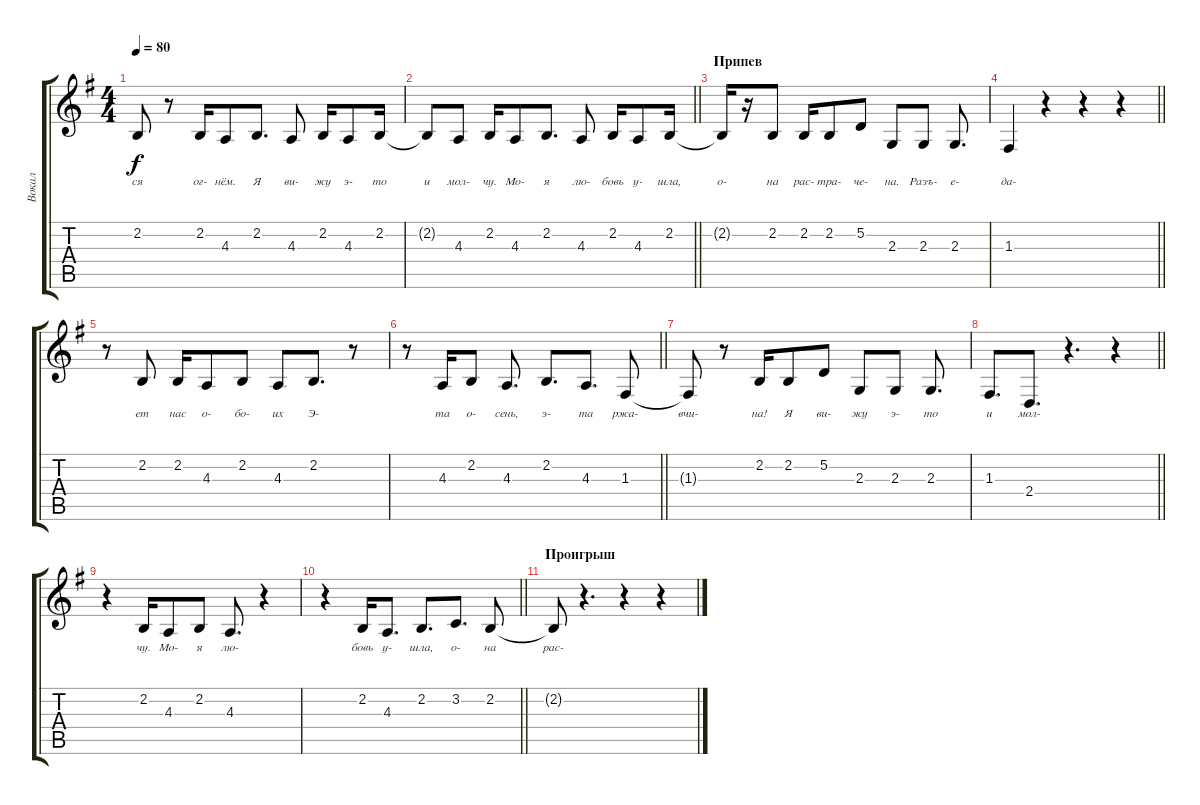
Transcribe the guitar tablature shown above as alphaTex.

\track ("Вокал" "Вокал") {instrument violin}
\staff {score tabs}
\tuning (D4 A3 F3 C3 G2 C2) {hide}
\ts (4 4)
\tempo 80
\clef g2
\ks eminor
2.2{t}.8{lyrics (0 "ся") lyrics (1 "") lyrics (2 "") lyrics (3 "") lyrics (4 "") dy f} r.8 2.2.16{lyrics (0 "ог-") lyrics (1 "") lyrics (2 "") lyrics (3 "") lyrics (4 "")} 4.3.8{lyrics (0 "нём.") lyrics (1 "") lyrics (2 "") lyrics (3 "") lyrics (4 "")} 2.2.8{d lyrics (0 "Я") lyrics (1 "") lyrics (2 "") lyrics (3 "") lyrics (4 "")} 4.3.8{lyrics (0 "ви-") lyrics (1 "") lyrics (2 "") lyrics (3 "") lyrics (4 "")} 2.2.16{lyrics (0 "жу") lyrics (1 "") lyrics (2 "") lyrics (3 "") lyrics (4 "")} 4.3.8{lyrics (0 "э-") lyrics (1 "") lyrics (2 "") lyrics (3 "") lyrics (4 "")} 2.2.16{lyrics (0 "то") lyrics (1 "") lyrics (2 "") lyrics (3 "") lyrics (4 "")} |
\barLineRight lightlight
2.2{t}.8{lyrics (0 "и") lyrics (1 "") lyrics (2 "") lyrics (3 "") lyrics (4 "")} 4.3.8{lyrics (0 "мол-") lyrics (1 "") lyrics (2 "") lyrics (3 "") lyrics (4 "")} 2.2.16{lyrics (0 "чу.") lyrics (1 "") lyrics (2 "") lyrics (3 "") lyrics (4 "")} 4.3.8{lyrics (0 "Мо-") lyrics (1 "") lyrics (2 "") lyrics (3 "") lyrics (4 "")} 2.2.8{d lyrics (0 "я") lyrics (1 "") lyrics (2 "") lyrics (3 "") lyrics (4 "")} 4.3.8{lyrics (0 "лю-") lyrics (1 "") lyrics (2 "") lyrics (3 "") lyrics (4 "")} 2.2.16{lyrics (0 "бовь") lyrics (1 "") lyrics (2 "") lyrics (3 "") lyrics (4 "")} 4.3.8{lyrics (0 "у-") lyrics (1 "") lyrics (2 "") lyrics (3 "") lyrics (4 "")} 2.2.16{lyrics (0 "шла,") lyrics (1 "") lyrics (2 "") lyrics (3 "") lyrics (4 "")} |
\section ("" "Припев")
2.2{t}.16{lyrics (0 "о-") lyrics (1 "") lyrics (2 "") lyrics (3 "") lyrics (4 "")} r.16 2.2.8{lyrics (0 "на") lyrics (1 "") lyrics (2 "") lyrics (3 "") lyrics (4 "")} 2.2.16{lyrics (0 "рас-") lyrics (1 "") lyrics (2 "") lyrics (3 "") lyrics (4 "")} 2.2.8{lyrics (0 "тра-") lyrics (1 "") lyrics (2 "") lyrics (3 "") lyrics (4 "")} 5.2.8{lyrics (0 "че-") lyrics (1 "") lyrics (2 "") lyrics (3 "") lyrics (4 "")} 2.3.8{lyrics (0 "на.") lyrics (1 "") lyrics (2 "") lyrics (3 "") lyrics (4 "")} 2.3.8{lyrics (0 "Разъ-") lyrics (1 "") lyrics (2 "") lyrics (3 "") lyrics (4 "")} 2.3.8{d lyrics (0 "е-") lyrics (1 "") lyrics (2 "") lyrics (3 "") lyrics (4 "")} |
\barLineRight lightlight
1.3.4{lyrics (0 "да-") lyrics (1 "") lyrics (2 "") lyrics (3 "") lyrics (4 "")} r.4 r.4 r.4 |
r.8 2.2.8{lyrics (0 "ет") lyrics (1 "") lyrics (2 "") lyrics (3 "") lyrics (4 "")} 2.2.16{lyrics (0 "нас") lyrics (1 "") lyrics (2 "") lyrics (3 "") lyrics (4 "")} 4.3.8{lyrics (0 "о-") lyrics (1 "") lyrics (2 "") lyrics (3 "") lyrics (4 "")} 2.2.8{lyrics (0 "бо-") lyrics (1 "") lyrics (2 "") lyrics (3 "") lyrics (4 "")} 4.3.8{lyrics (0 "их") lyrics (1 "") lyrics (2 "") lyrics (3 "") lyrics (4 "")} 2.2.8{d lyrics (0 "Э-") lyrics (1 "") lyrics (2 "") lyrics (3 "") lyrics (4 "")} r.8 |
\barLineRight lightlight
r.8 4.3.16{lyrics (0 "та") lyrics (1 "") lyrics (2 "") lyrics (3 "") lyrics (4 "")} 2.2.8{lyrics (0 "о-") lyrics (1 "") lyrics (2 "") lyrics (3 "") lyrics (4 "")} 4.3.8{d lyrics (0 "сень,") lyrics (1 "") lyrics (2 "") lyrics (3 "") lyrics (4 "")} 2.2.8{d lyrics (0 "э-") lyrics (1 "") lyrics (2 "") lyrics (3 "") lyrics (4 "")} 4.3.8{d lyrics (0 "та") lyrics (1 "") lyrics (2 "") lyrics (3 "") lyrics (4 "")} 1.3.8{lyrics (0 "ржа-") lyrics (1 "") lyrics (2 "") lyrics (3 "") lyrics (4 "")} |
1.3{t}.8{lyrics (0 "вчи-") lyrics (1 "") lyrics (2 "") lyrics (3 "") lyrics (4 "")} r.8 2.2.16{lyrics (0 "на!") lyrics (1 "") lyrics (2 "") lyrics (3 "") lyrics (4 "")} 2.2.8{lyrics (0 "Я") lyrics (1 "") lyrics (2 "") lyrics (3 "") lyrics (4 "")} 5.2.8{lyrics (0 "ви-") lyrics (1 "") lyrics (2 "") lyrics (3 "") lyrics (4 "")} 2.3.8{lyrics (0 "жу") lyrics (1 "") lyrics (2 "") lyrics (3 "") lyrics (4 "")} 2.3.8{lyrics (0 "э-") lyrics (1 "") lyrics (2 "") lyrics (3 "") lyrics (4 "")} 2.3.8{d lyrics (0 "то") lyrics (1 "") lyrics (2 "") lyrics (3 "") lyrics (4 "")} |
\barLineRight lightlight
1.3.8{d lyrics (0 "и") lyrics (1 "") lyrics (2 "") lyrics (3 "") lyrics (4 "")} 2.4.8{d lyrics (0 "мол-") lyrics (1 "") lyrics (2 "") lyrics (3 "") lyrics (4 "")} r.4{d} r.4 |
r.4 2.2.16{lyrics (0 "чу.") lyrics (1 "") lyrics (2 "") lyrics (3 "") lyrics (4 "")} 4.3.8{lyrics (0 "Мо-") lyrics (1 "") lyrics (2 "") lyrics (3 "") lyrics (4 "")} 2.2.8{lyrics (0 "я") lyrics (1 "") lyrics (2 "") lyrics (3 "") lyrics (4 "")} 4.3.8{d lyrics (0 "лю-") lyrics (1 "") lyrics (2 "") lyrics (3 "") lyrics (4 "")} r.4 |
\barLineRight lightlight
r.4 2.2.16{lyrics (0 "бовь") lyrics (1 "") lyrics (2 "") lyrics (3 "") lyrics (4 "")} 4.3.8{d lyrics (0 "у-") lyrics (1 "") lyrics (2 "") lyrics (3 "") lyrics (4 "")} 2.2.8{d lyrics (0 "шла,") lyrics (1 "") lyrics (2 "") lyrics (3 "") lyrics (4 "")} 3.2.8{d lyrics (0 "о-") lyrics (1 "") lyrics (2 "") lyrics (3 "") lyrics (4 "")} 2.2.8{lyrics (0 "на") lyrics (1 "") lyrics (2 "") lyrics (3 "") lyrics (4 "")} |
\section ("" "Проигрыш")
2.2{t}.8{lyrics (0 "рас-") lyrics (1 "") lyrics (2 "") lyrics (3 "") lyrics (4 "")} r.4{d} r.4 r.4
